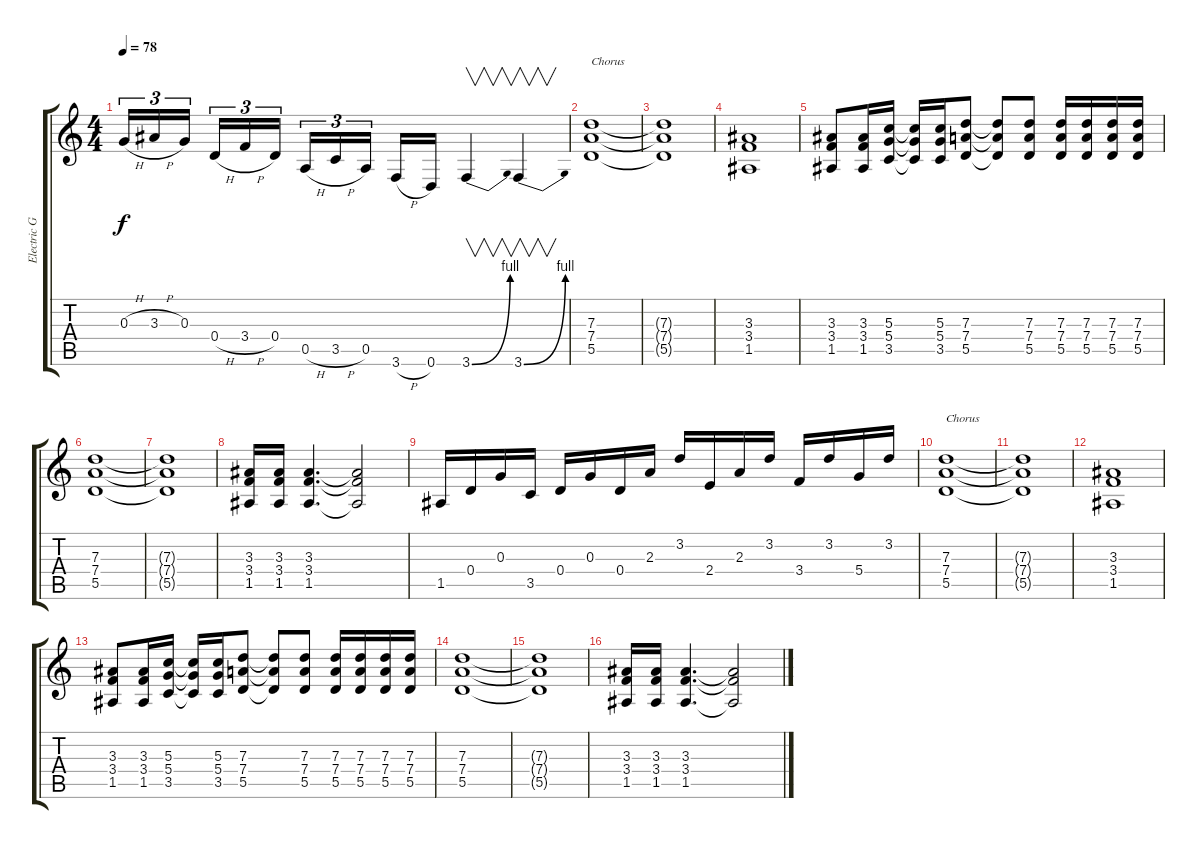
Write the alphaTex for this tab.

\track ("Electric Guitar" "Electric G") {instrument overdrivenguitar}
\staff {score tabs}
\tuning (E4 B3 G3 D3 A2 D2) {hide}
\ts (4 4)
\tempo 78
\clef g2
\ks c
0.3{h}.16{tu (3 2) dy f} 3.3{h}.16{tu (3 2)} 0.3.16{tu (3 2) beam splitsecondary} 0.4{h}.16{tu (3 2)} 3.4{h}.16{tu (3 2)} 0.4.16{tu (3 2)} 0.5{h}.16{tu (3 2)} 3.5{h}.16{tu (3 2)} 0.5.16{tu (3 2) beam splitsecondary} 3.6{h}.16 0.6.16 3.6{be (bend 0 0 60 4)}.4{v} 3.6{be (bend 0 0 60 4)}.4{v} |
(7.3 7.4 5.5).1{txt "Chorus"} |
(7.3{t} 7.4{t} 5.5{t}).1 |
(3.3 3.4 1.5).1 |
(3.3 3.4 1.5).8 (3.3 3.4 1.5).16 (5.3 5.4 3.5).16 (5.3{t} 5.4{t} 3.5{t}).16 (5.3 5.4 3.5).16 (7.3 7.4 5.5).8 (7.3{t} 7.4{t} 5.5{t}).8 (7.3 7.4 5.5).8 (7.3 7.4 5.5).16 (7.3 7.4 5.5).16 (7.3 7.4 5.5).16 (7.3 7.4 5.5).16 |
(7.3 7.4 5.5).1 |
(7.3{t} 7.4{t} 5.5{t}).1 |
(3.3 3.4 1.5).16 (3.3 3.4 1.5).16 (3.3 3.4 1.5).4{d} (3.3{t} 3.4{t} 1.5{t}).2 |
1.5.16 0.4.16 0.3.16 3.5.16 0.4.16 0.3.16 0.4.16 2.3.16 3.2.16 2.4.16 2.3.16 3.2.16 3.4.16 3.2.16 5.4.16 3.2.16 |
(7.3 7.4 5.5).1{txt "Chorus"} |
(7.3{t} 7.4{t} 5.5{t}).1 |
(3.3 3.4 1.5).1 |
(3.3 3.4 1.5).8 (3.3 3.4 1.5).16 (5.3 5.4 3.5).16 (5.3{t} 5.4{t} 3.5{t}).16 (5.3 5.4 3.5).16 (7.3 7.4 5.5).8 (7.3{t} 7.4{t} 5.5{t}).8 (7.3 7.4 5.5).8 (7.3 7.4 5.5).16 (7.3 7.4 5.5).16 (7.3 7.4 5.5).16 (7.3 7.4 5.5).16 |
(7.3 7.4 5.5).1 |
(7.3{t} 7.4{t} 5.5{t}).1 |
(3.3 3.4 1.5).16 (3.3 3.4 1.5).16 (3.3 3.4 1.5).4{d} (3.3{t} 3.4{t} 1.5{t}).2
